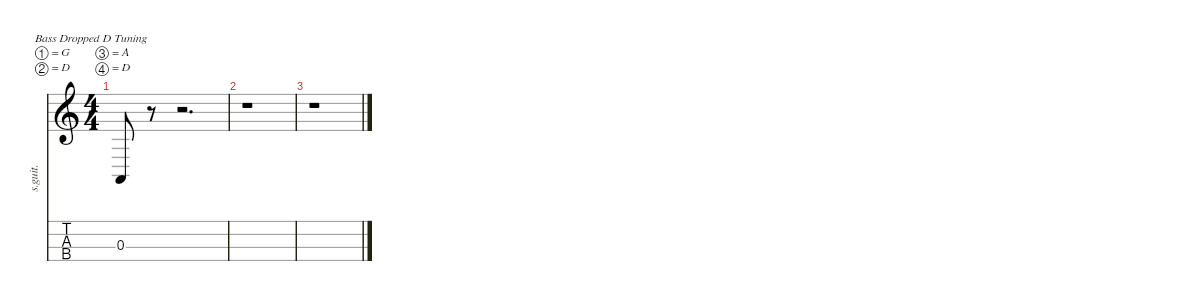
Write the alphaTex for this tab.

\defaultSystemsLayout 4
\hideDynamics
\bracketExtendMode nobrackets
\track ("Johnny Christ" "s.guit.") {instrument electricbasspick}
\staff {score tabs}
\tuning (G2 D2 A1 D1)
\ts (4 4)
\tempo (130 hide)
\clef g2
\ks c
0.3.8{lyrics (0 "") lyrics (1 "") lyrics (2 "") lyrics (3 "") lyrics (4 "") dy fff} r.8 r.2{d} |
r.1 |
r.1
